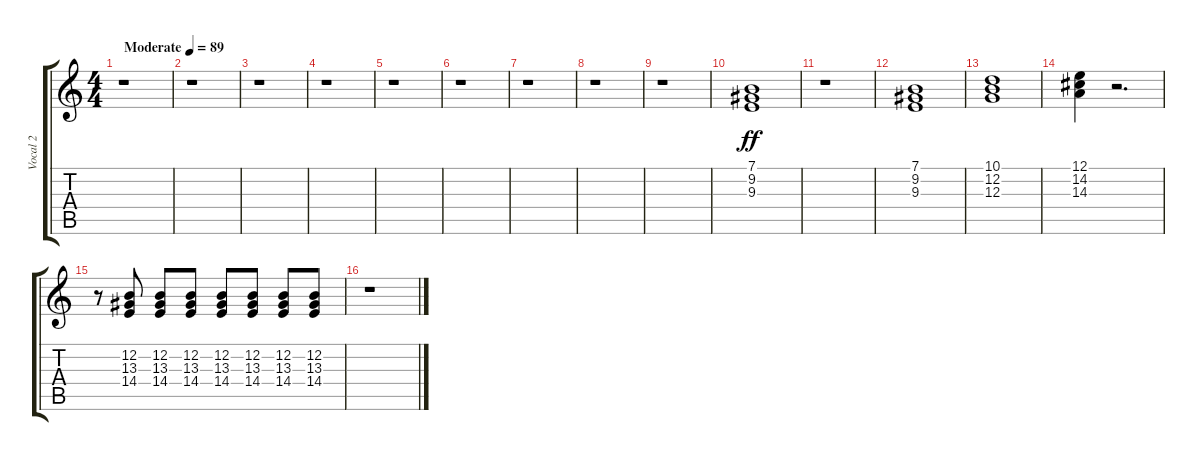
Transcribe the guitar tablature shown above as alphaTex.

\track ("Vocal 2" "Vocal 2") {instrument choiraahs}
\staff {score tabs}
\tuning (E4 B3 G3 D3 A2 E2) {hide}
\ts (4 4)
\tempo (89 "Moderate")
\clef g2
\ks c
r.1{dy ff instrument choiraahs} |
r.1 |
r.1 |
r.1 |
r.1 |
r.1 |
r.1 |
r.1 |
r.1 |
(7.1 9.2 9.3).1 |
r.1 |
(7.1 9.2 9.3).1 |
(10.1 12.2 12.3).1 |
(12.1 14.2 14.3).4 r.2{d} |
r.8 (12.2 13.3 14.4).8 (12.2 13.3 14.4).8 (12.2 13.3 14.4).8 (12.2 13.3 14.4).8 (12.2 13.3 14.4).8 (12.2 13.3 14.4).8 (12.2 13.3 14.4).8 |
r.1
